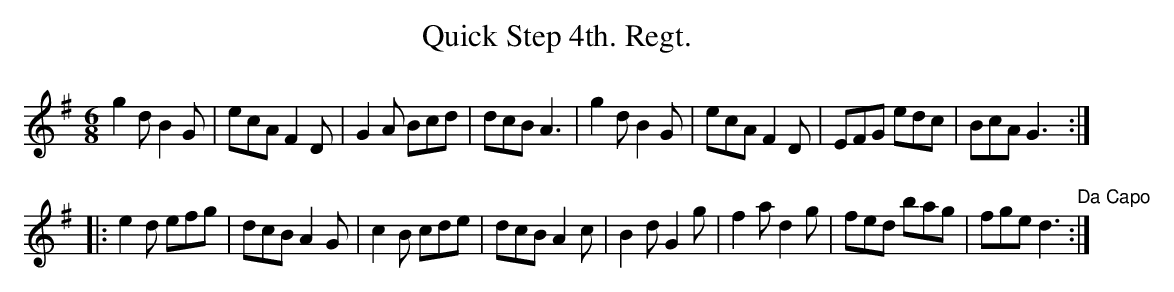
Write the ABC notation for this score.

X:1
T:Quick Step 4th. Regt.
L:1/8
M:6/8
K:G
g2d B2G|ecA F2D|G2A Bcd|dcB A3 |g2d B2G|ecA F2D|EFG edc|BcA G3         ::
e2d efg|dcB A2G|c2B cde|dcB A2c|B2d G2g|f2a d2g|fed bag|fge d3"Da Capo":|
